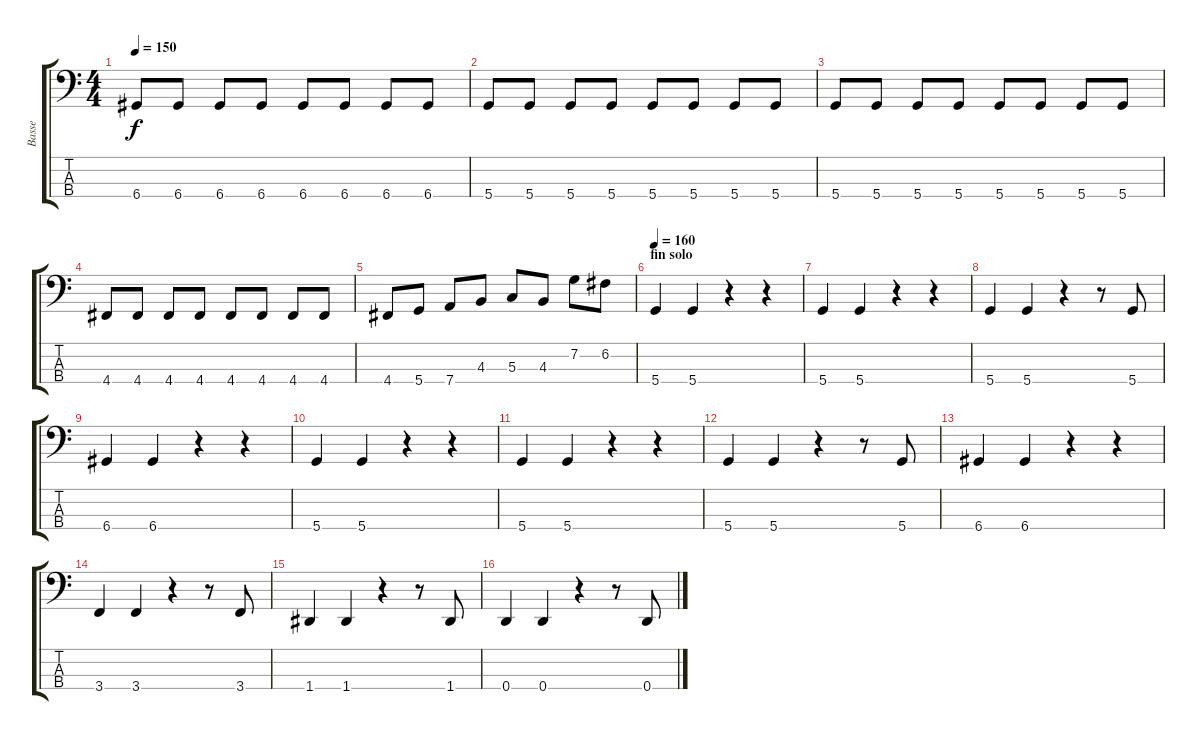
\track ("Basse" "Basse") {instrument electricbasspick}
\staff {score tabs}
\tuning (F2 C2 G1 D1) {hide}
\ts (4 4)
\tempo 150
\clef f4
\ks c
6.4.8{dy f} 6.4.8 6.4.8 6.4.8 6.4.8 6.4.8 6.4.8 6.4.8 |
5.4.8 5.4.8 5.4.8 5.4.8 5.4.8 5.4.8 5.4.8 5.4.8 |
5.4.8 5.4.8 5.4.8 5.4.8 5.4.8 5.4.8 5.4.8 5.4.8 |
4.4.8 4.4.8 4.4.8 4.4.8 4.4.8 4.4.8 4.4.8 4.4.8 |
4.4.8 5.4.8 7.4.8 4.3.8 5.3.8 4.3.8 7.2.8 6.2.8 |
\section ("" "fin solo")
\tempo 160
5.4.4 5.4.4 r.4 r.4 |
5.4.4 5.4.4 r.4 r.4 |
5.4.4 5.4.4 r.4 r.8 5.4.8 |
6.4.4 6.4.4 r.4 r.4 |
5.4.4 5.4.4 r.4 r.4 |
5.4.4 5.4.4 r.4 r.4 |
5.4.4 5.4.4 r.4 r.8 5.4.8 |
6.4.4 6.4.4 r.4 r.4 |
3.4.4 3.4.4 r.4 r.8 3.4.8 |
1.4.4 1.4.4 r.4 r.8 1.4.8 |
0.4.4 0.4.4 r.4 r.8 0.4.8
